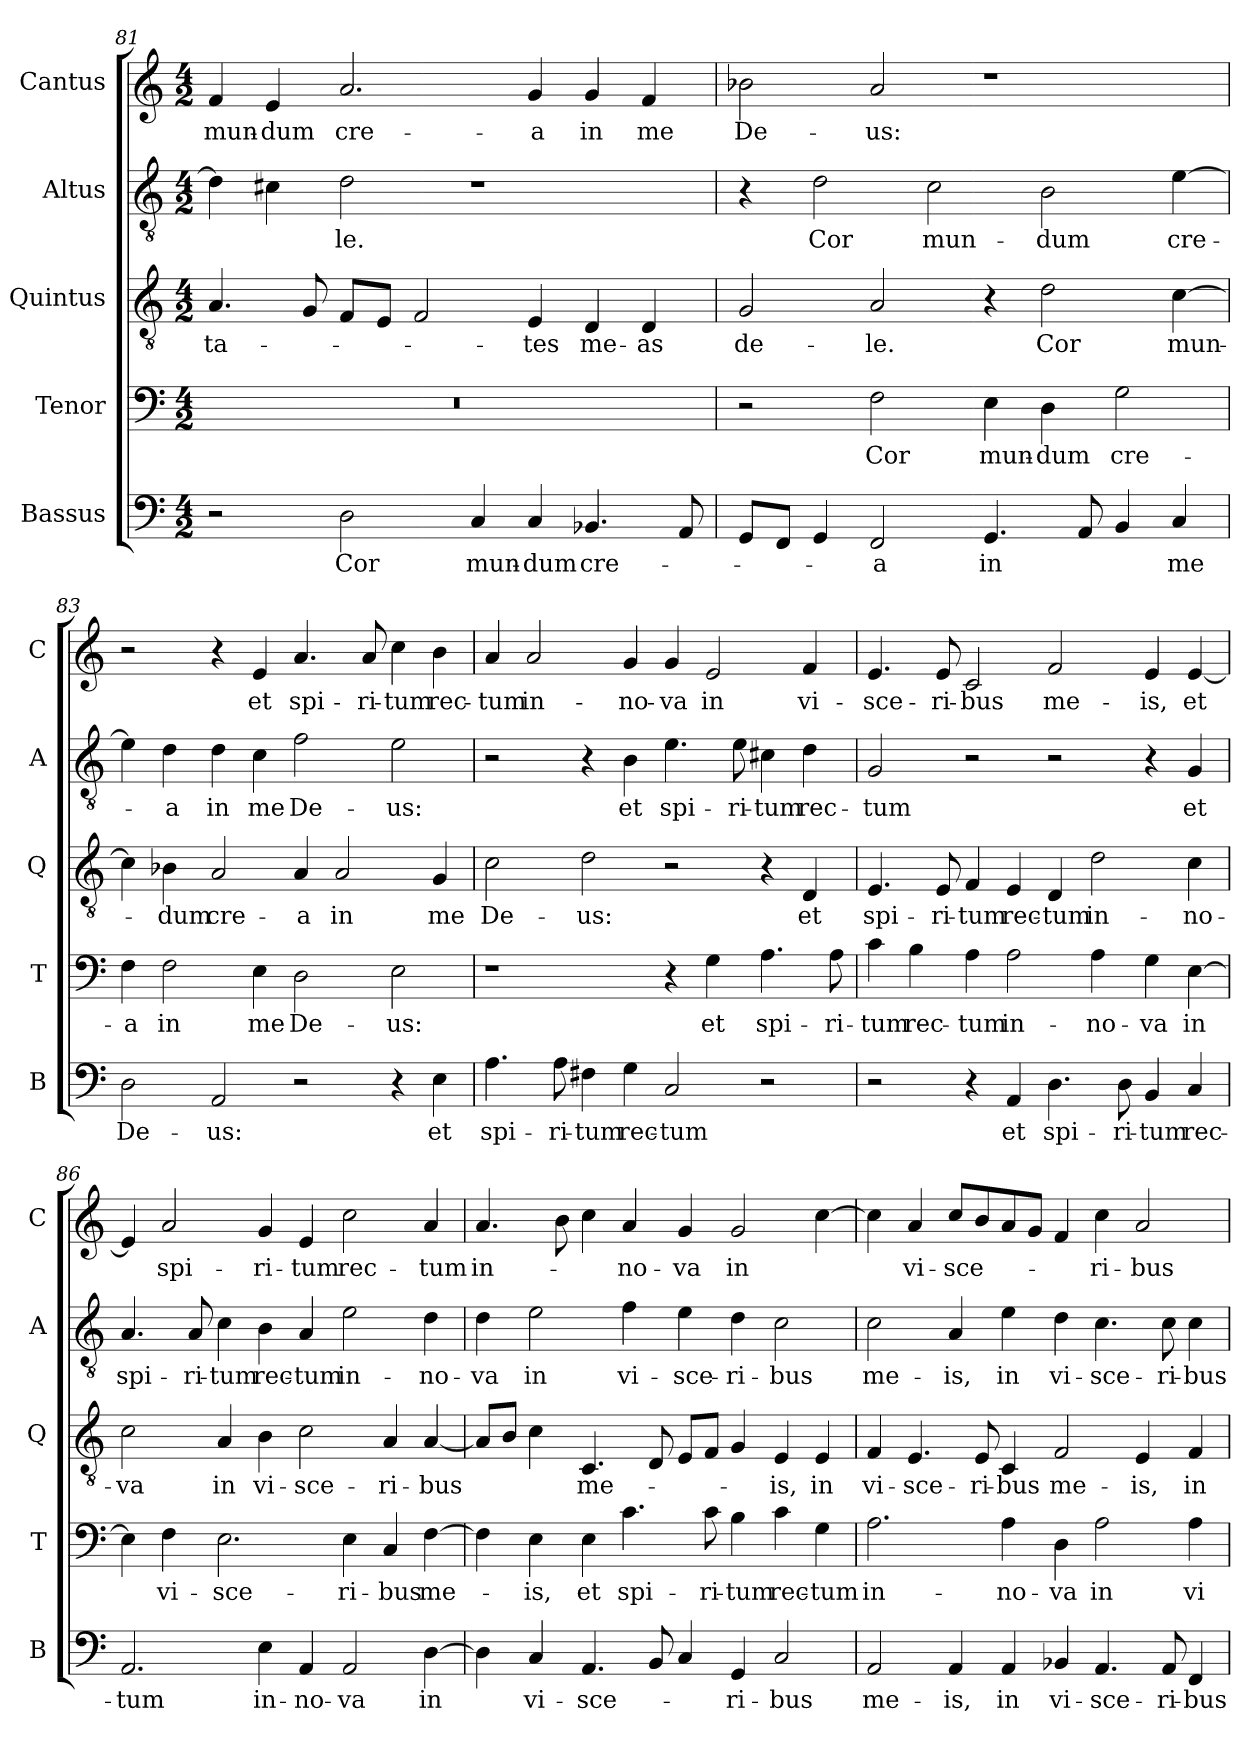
**kern	**text	**kern	**text	**kern	**text	**kern	**text	**kern	**text
*part5	*part5	*part4	*part4	*part3	*part3	*part2	*part2	*part1	*part1
*staff5	*staff5	*staff4	*staff4	*staff3	*staff3	*staff2	*staff2	*staff1	*staff1
*I"Bassus	*	*I"Tenor	*	*I"Quintus	*	*I"Altus	*	*I"Cantus	*
*I'B	*	*I'T	*	*I'Q	*	*I'A	*	*I'C	*
*clefF4	*	*clefF4	*	*clefGv2	*	*clefGv2	*	*clefG2	*
*k[]	*	*k[]	*	*k[]	*	*k[]	*	*k[]	*
*C:	*	*C:	*	*C:	*	*C:	*	*C:	*
*M4/2	*	*M4/2	*	*M4/2	*	*M4/2	*	*M4/2	*
=81	=81	=81	=81	=81	=81	=81	=81	=81	=81
!	!	!	!	!	!LO:LY:b	!	!	!	!LO:LY:b
2r	.	0r	.	4.A/	-ta-	4d\]	.	4f/	mun-
!	!	!	!	!	!	!	!	!	!LO:LY:b
.	.	.	.	.	.	4c#X\	.	4e/	-dum
.	.	.	.	8G/	.	.	.	.	.
!	!LO:LY:b	!	!	!	!	!	!LO:LY:b	!	!LO:LY:b
2D\	Cor	.	.	8F/L	.	2d\	-le.	2.a/	cre-
.	.	.	.	8E/J	.	.	.	.	.
.	.	.	.	2F/	.	.	.	.	.
!	!LO:LY:b	!	!	!	!	!	!	!	!
4C/	mun-	.	.	.	.	1r	.	.	.
!	!LO:LY:b	!	!	!	!LO:LY:b	!	!	!	!LO:LY:b
4C/	-dum	.	.	4E/	-tes	.	.	4g/	-a
!	!LO:LY:b	!	!	!	!LO:LY:b	!	!	!	!LO:LY:b
4.BB-X/	cre-	.	.	4D/	me-	.	.	4g/	in
!	!	!	!	!	!LO:LY:b	!	!	!	!LO:LY:b
.	.	.	.	4D/	-as	.	.	4f/	me
8AA/	.	.	.	.	.	.	.	.	.
=82	=82	=82	=82	=82	=82	=82	=82	=82	=82
!	!	!	!	!	!LO:LY:b	!	!	!	!LO:LY:b
8GG/L	.	2r	.	2G/	de-	4r	.	2b-X\	De-
8FF/J	.	.	.	.	.	.	.	.	.
!	!	!	!	!	!	!	!LO:LY:b	!	!
4GG/	.	.	.	.	.	2d\	Cor	.	.
!	!LO:LY:b	!	!LO:LY:b	!	!LO:LY:b	!	!	!	!LO:LY:b
2FF/	-a	2F\	Cor	2A/	-le.	.	.	2a/	-us:
!	!	!	!	!	!	!	!LO:LY:b	!	!
.	.	.	.	.	.	2c\	mun-	.	.
!	!LO:LY:b	!	!LO:LY:b	!	!	!	!	!	!
4.GG/	in	4E\	mun-	4r	.	.	.	1r	.
!	!	!	!LO:LY:b	!	!LO:LY:b	!	!LO:LY:b	!	!
.	.	4D\	-dum	2d\	Cor	2B\	-dum	.	.
8AA/	.	.	.	.	.	.	.	.	.
!	!	!	!LO:LY:b	!	!	!	!	!	!
4BB/	.	2G\	cre-	.	.	.	.	.	.
!	!LO:LY:b	!	!	!	!LO:LY:b	!	!LO:LY:b	!	!
4C/	me	.	.	[4c\	mun-	[4e\	cre-	.	.
!!LO:LB:g=z
=83	=83	=83	=83	=83	=83	=83	=83	=83	=83
!	!LO:LY:b	!	!LO:LY:b	!	!	!	!	!	!
2D\	De-	4F\	-a	4c\]	.	4e\]	.	2r	.
!	!	!	!LO:LY:b	!	!LO:LY:b	!	!LO:LY:b	!	!
.	.	2F\	in	4B-X\	-dum	4d\	-a	.	.
!	!LO:LY:b	!	!	!	!LO:LY:b	!	!LO:LY:b	!	!
2AA/	-us:	.	.	2A/	cre-	4d\	in	4r	.
!	!	!	!LO:LY:b	!	!	!	!LO:LY:b	!	!LO:LY:b
.	.	4E\	me	.	.	4c\	me	4e/	et
!	!	!	!LO:LY:b	!	!LO:LY:b	!	!LO:LY:b	!	!LO:LY:b
2r	.	2D\	De-	4A/	-a	2f\	De-	4.a/	spi-
!	!	!	!	!	!LO:LY:b	!	!	!	!
.	.	.	.	2A/	in	.	.	.	.
!	!	!	!	!	!	!	!	!	!LO:LY:b
.	.	.	.	.	.	.	.	8a/	-ri-
!	!	!	!LO:LY:b	!	!	!	!LO:LY:b	!	!LO:LY:b
4r	.	2E\	-us:	.	.	2e\	-us:	4cc\	-tum
!	!LO:LY:b	!	!	!	!LO:LY:b	!	!	!	!LO:LY:b
4E\	et	.	.	4G/	me	.	.	4b\	rec-
=84	=84	=84	=84	=84	=84	=84	=84	=84	=84
!	!LO:LY:b	!	!	!	!LO:LY:b	!	!	!	!LO:LY:b
4.A\	spi-	1r	.	2c\	De-	2r	.	4a/	-tum
!	!	!	!	!	!	!	!	!	!LO:LY:b
.	.	.	.	.	.	.	.	2a/	in-
!	!LO:LY:b	!	!	!	!	!	!	!	!
8A\	-ri-	.	.	.	.	.	.	.	.
!	!LO:LY:b	!	!	!	!LO:LY:b	!	!	!	!
4F#X\	-tum	.	.	2d\	-us:	4r	.	.	.
!	!LO:LY:b	!	!	!	!	!	!LO:LY:b	!	!LO:LY:b
4G\	rec-	.	.	.	.	4B\	et	4g/	-no-
!	!LO:LY:b	!	!	!	!	!	!LO:LY:b	!	!LO:LY:b
2C/	-tum	4r	.	2r	.	4.e\	spi-	4g/	-va
!	!	!	!LO:LY:b	!	!	!	!	!	!LO:LY:b
.	.	4G\	et	.	.	.	.	2e/	in
!	!	!	!	!	!	!	!LO:LY:b	!	!
.	.	.	.	.	.	8e\	-ri-	.	.
!	!	!	!LO:LY:b	!	!	!	!LO:LY:b	!	!
2r	.	4.A\	spi-	4r	.	4c#X\	-tum	.	.
!	!	!	!	!	!LO:LY:b	!	!LO:LY:b	!	!LO:LY:b
.	.	.	.	4D/	et	4d\	rec-	4f/	vi-
!	!	!	!LO:LY:b	!	!	!	!	!	!
.	.	8A\	-ri-	.	.	.	.	.	.
=85	=85	=85	=85	=85	=85	=85	=85	=85	=85
!	!	!	!LO:LY:b	!	!LO:LY:b	!	!LO:LY:b	!	!LO:LY:b
2r	.	4c\	-tum	4.E/	spi-	2G/	-tum	4.e/	-sce-
!	!	!	!LO:LY:b	!	!	!	!	!	!
.	.	4B\	rec-	.	.	.	.	.	.
!	!	!	!	!	!LO:LY:b	!	!	!	!LO:LY:b
.	.	.	.	8E/	-ri-	.	.	8e/	-ri-
!	!	!	!LO:LY:b	!	!LO:LY:b	!	!	!	!LO:LY:b
4r	.	4A\	-tum	4F/	-tum	2r	.	2c/	-bus
!	!LO:LY:b	!	!LO:LY:b	!	!LO:LY:b	!	!	!	!
4AA/	et	2A\	in-	4E/	rec-	.	.	.	.
!	!LO:LY:b	!	!	!	!LO:LY:b	!	!	!	!LO:LY:b
4.D\	spi-	.	.	4D/	-tum	2r	.	2f/	me-
!	!	!	!LO:LY:b	!	!LO:LY:b	!	!	!	!
.	.	4A\	-no-	2d\	in-	.	.	.	.
!	!LO:LY:b	!	!	!	!	!	!	!	!
8D\	-ri-	.	.	.	.	.	.	.	.
!	!LO:LY:b	!	!LO:LY:b	!	!	!	!	!	!LO:LY:b
4BB/	-tum	4G\	-va	.	.	4r	.	4e/	-is,
!	!LO:LY:b	!	!LO:LY:b	!	!LO:LY:b	!	!LO:LY:b	!	!LO:LY:b
4C/	rec-	[4E\	in	4c\	-no-	4G/	et	[4e/	et
!!LO:PB:g=z
=86	=86	=86	=86	=86	=86	=86	=86	=86	=86
!	!LO:LY:b	!	!	!	!LO:LY:b	!	!LO:LY:b	!	!
2.AA/	-tum	4E\]	.	2c\	-va	4.A/	spi-	4e/]	.
!	!	!	!LO:LY:b	!	!	!	!	!	!LO:LY:b
.	.	4F\	vi-	.	.	.	.	2a/	spi-
!	!	!	!	!	!	!	!LO:LY:b	!	!
.	.	.	.	.	.	8A/	-ri-	.	.
!	!	!	!LO:LY:b	!	!LO:LY:b	!	!LO:LY:b	!	!
.	.	2.E\	-sce-	4A/	in	4c\	-tum	.	.
!	!LO:LY:b	!	!	!	!LO:LY:b	!	!LO:LY:b	!	!LO:LY:b
4E\	in-	.	.	4B\	vi-	4B\	rec-	4g/	-ri-
!	!LO:LY:b	!	!	!	!LO:LY:b	!	!LO:LY:b	!	!LO:LY:b
4AA/	-no-	.	.	2c\	-sce-	4A/	-tum	4e/	-tum
!	!LO:LY:b	!	!LO:LY:b	!	!	!	!LO:LY:b	!	!LO:LY:b
2AA/	-va	4E\	-ri-	.	.	2e\	in-	2cc\	rec-
!	!	!	!LO:LY:b	!	!LO:LY:b	!	!	!	!
.	.	4C/	-bus	4A/	-ri-	.	.	.	.
!	!LO:LY:b	!	!LO:LY:b	!	!LO:LY:b	!	!LO:LY:b	!	!LO:LY:b
[4D\	in	[4F\	me-	[4A/	-bus	4d\	-no-	4a/	-tum
=87	=87	=87	=87	=87	=87	=87	=87	=87	=87
!	!	!	!	!	!	!	!LO:LY:b	!	!LO:LY:b
4D\]	.	4F\]	.	8A/L]	.	4d\	-va	4.a/	in-
.	.	.	.	8B/J	.	.	.	.	.
!	!LO:LY:b	!	!LO:LY:b	!	!	!	!LO:LY:b	!	!
4C/	vi-	4E\	-is,	4c\	.	2e\	in	.	.
.	.	.	.	.	.	.	.	8b\	.
!	!LO:LY:b	!	!LO:LY:b	!	!LO:LY:b	!	!	!	!
4.AA/	-sce-	4E\	et	4.C/	me-	.	.	4cc\	.
!	!	!	!LO:LY:b	!	!	!	!LO:LY:b	!	!LO:LY:b
.	.	4.c\	spi-	.	.	4f\	vi-	4a/	-no-
8BB/	.	.	.	8D/	.	.	.	.	.
!	!	!	!	!	!	!	!LO:LY:b	!	!LO:LY:b
4C/	.	.	.	8E/L	.	4e\	-sce-	4g/	-va
!	!	!	!LO:LY:b	!	!	!	!	!	!
.	.	8c\	-ri-	8F/J	.	.	.	.	.
!	!LO:LY:b	!	!LO:LY:b	!	!	!	!LO:LY:b	!	!LO:LY:b
4GG/	-ri-	4B\	-tum	4G/	.	4d\	-ri-	2g/	in
!	!LO:LY:b	!	!LO:LY:b	!	!LO:LY:b	!	!LO:LY:b	!	!
2C/	-bus	4c\	rec-	4E/	-is,	2c\	-bus	.	.
!	!	!	!LO:LY:b	!	!LO:LY:b	!	!	!	!
.	.	4G\	-tum	4E/	in	.	.	[4cc\	.
=88	=88	=88	=88	=88	=88	=88	=88	=88	=88
!	!LO:LY:b	!	!LO:LY:b	!	!LO:LY:b	!	!LO:LY:b	!	!
2AA/	me-	2.A\	in-	4F/	vi-	2c\	me-	4cc\]	.
!	!	!	!	!	!LO:LY:b	!	!	!	!LO:LY:b
.	.	.	.	4.E/	-sce-	.	.	4a/	vi-
!	!LO:LY:b	!	!	!	!	!	!LO:LY:b	!	!LO:LY:b
4AA/	-is,	.	.	.	.	4A/	-is,	8cc/L	-sce-
!	!	!	!	!	!LO:LY:b	!	!	!	!
.	.	.	.	8E/	-ri-	.	.	8b/	.
!	!LO:LY:b	!	!LO:LY:b	!	!LO:LY:b	!	!LO:LY:b	!	!
4AA/	in	4A\	-no-	4C/	-bus	4e\	in	8a/	.
.	.	.	.	.	.	.	.	8g/J	.
!	!LO:LY:b	!	!LO:LY:b	!	!LO:LY:b	!	!LO:LY:b	!	!
4BB-X/	vi-	4D\	-va	2F/	me-	4d\	vi-	4f/	.
!	!LO:LY:b	!	!LO:LY:b	!	!	!	!LO:LY:b	!	!LO:LY:b
4.AA/	-sce-	2A\	in	.	.	4.c\	-sce-	4cc\	-ri-
!	!	!	!	!	!LO:LY:b	!	!	!	!LO:LY:b
.	.	.	.	4E/	-is,	.	.	2a/	-bus
!	!LO:LY:b	!	!	!	!	!	!LO:LY:b	!	!
8AA/	-ri-	.	.	.	.	8c\	-ri-	.	.
!	!LO:LY:b	!	!LO:LY:b	!	!LO:LY:b	!	!LO:LY:b	!	!
4FF/	-bus	4A\	vi-	4F/	in	4c\	-bus	.	.
=	=	=	=	=	=	=	=	=	=
*-	*-	*-	*-	*-	*-	*-	*-	*-	*-
